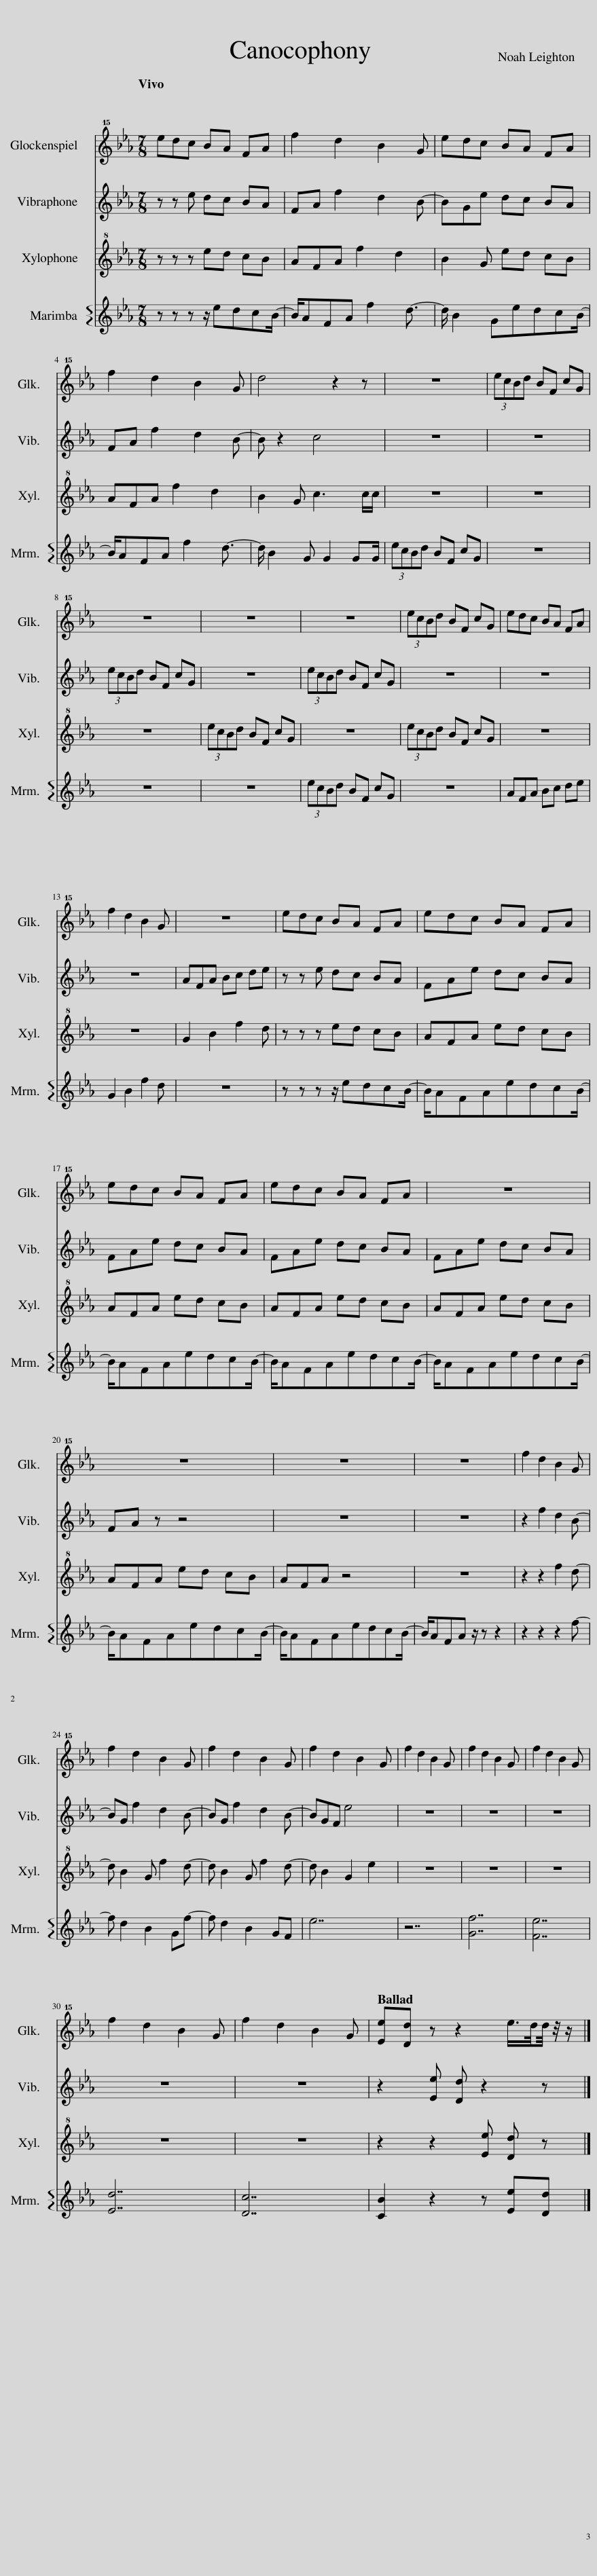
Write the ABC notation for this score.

X:1
%%score 1 2 3 4
L:1/8
Q:1/4=120
M:7/8
I:linebreak $
K:Eb
V:1 treble+15
V:2 treble
V:3 treble+8
V:4 treble
V:1
 edc BA FA | f2 d2 B2 G | edc BA FA |$ f2 d2 B2 G | d4 z2 z | %5
 z7 | (3ecBd BF cG |$ z7 | z7 | z7 | %10
 (3ecBd BF cG | edc BA FA |$ f2 d2 B2 G | z7 | edc BA FA | %15
 edc BA FA |$ edc BA FA | edc BA FA | z7 |$ z7 | %20
 z7 | z7!D.S.! | f2 d2 B2 G |$ f2 d2 B2 G | f2 d2 B2 G | %25
 f2 d2 B2 G | f2 d2 B2 G | f2 d2 B2 G | f2 d2 B2 G |$ f2 d2 B2 G | %30
 f2 d2 B2 G |[Q:1/4=60] [Ee][Dd] z z2 e/>d/d/4 z/4 z/ |] %32
V:2
 z z e dc BA | FA f2 d2 B- | BGe dc BA |$ FA f2 d2 B- | B z2 c4 | %5
 z7 | z7 |$ (3ecBd BF cG | z7 | (3ecBd BF cG | %10
 z7 | z7 |$ z7 | AFA Bc de | z z e dc BA | %15
 FAe dc BA |$ FAe dc BA | FAe dc BA | FAe dc BA |$ FA z z4 | %20
 z7 | z7 | z2 f2 d2 B- |$ BG f2 d2 B- | BG f2 d2 B- | %25
 BGF e4 | z7 | z7 | z7 |$ z7 | %30
 z7 | z2 [Ee] [Dd] z2 z |] %32
V:3
 z z z ed cB | AFA f2 d2 | B2 G ed cB |$ AFA f2 d2 | B2 G c3 c/c/ | %5
 z7 | z7 |$ z7 | (3ecBd BF cG | z7 | %10
 (3ecBd BF cG | z7 |$ z7 | G2 B2 f2 d | z z z ed cB | %15
 AFA ed cB |$ AFA ed cB | AFA ed cB | AFA ed cB |$ AFA ed cB | %20
 AFA z4 | z7 | z2 z2 f2 d- |$ d B2 G f2 d- | d B2 G f2 d- | %25
 d B2 G2 e2 | z7 | z7 | z7 |$ z7 | %30
 z7 | z2 z2 [Ee] [Dd] z |] %32
V:4
 z z z z/ edcB/- | B/AFA f2 d3/2- | d/ B2 GedcB/- |$ B/AFA f2 d3/2- | d/ B2 G G2 GG/ | %5
 (3ecBd BF cG | z7 |$ z7 | z7 | (3ecBd BF cG | %10
 z7 | AFA Bc de |$ G2 B2 f2 d | z7 | z z z z/ edcB/- | %15
 B/AFAedcB/- |$ B/AFAedcB/- | B/AFAedcB/- | B/AFAedcB/- |$ B/AFAedcB/- | %20
 B/AFAedcB/- | B/AFA z/ z z2 | z2 z2 z2 f- |$ f d2 B2 Gf- | f d2 B2 GF | %25
 e7 | z7 | [Gf]7 | [Fe]7 |$ [Ed]7 | %30
 [Dc]7 | [CB]2 z2 z [Ee][Dd] |] %32
